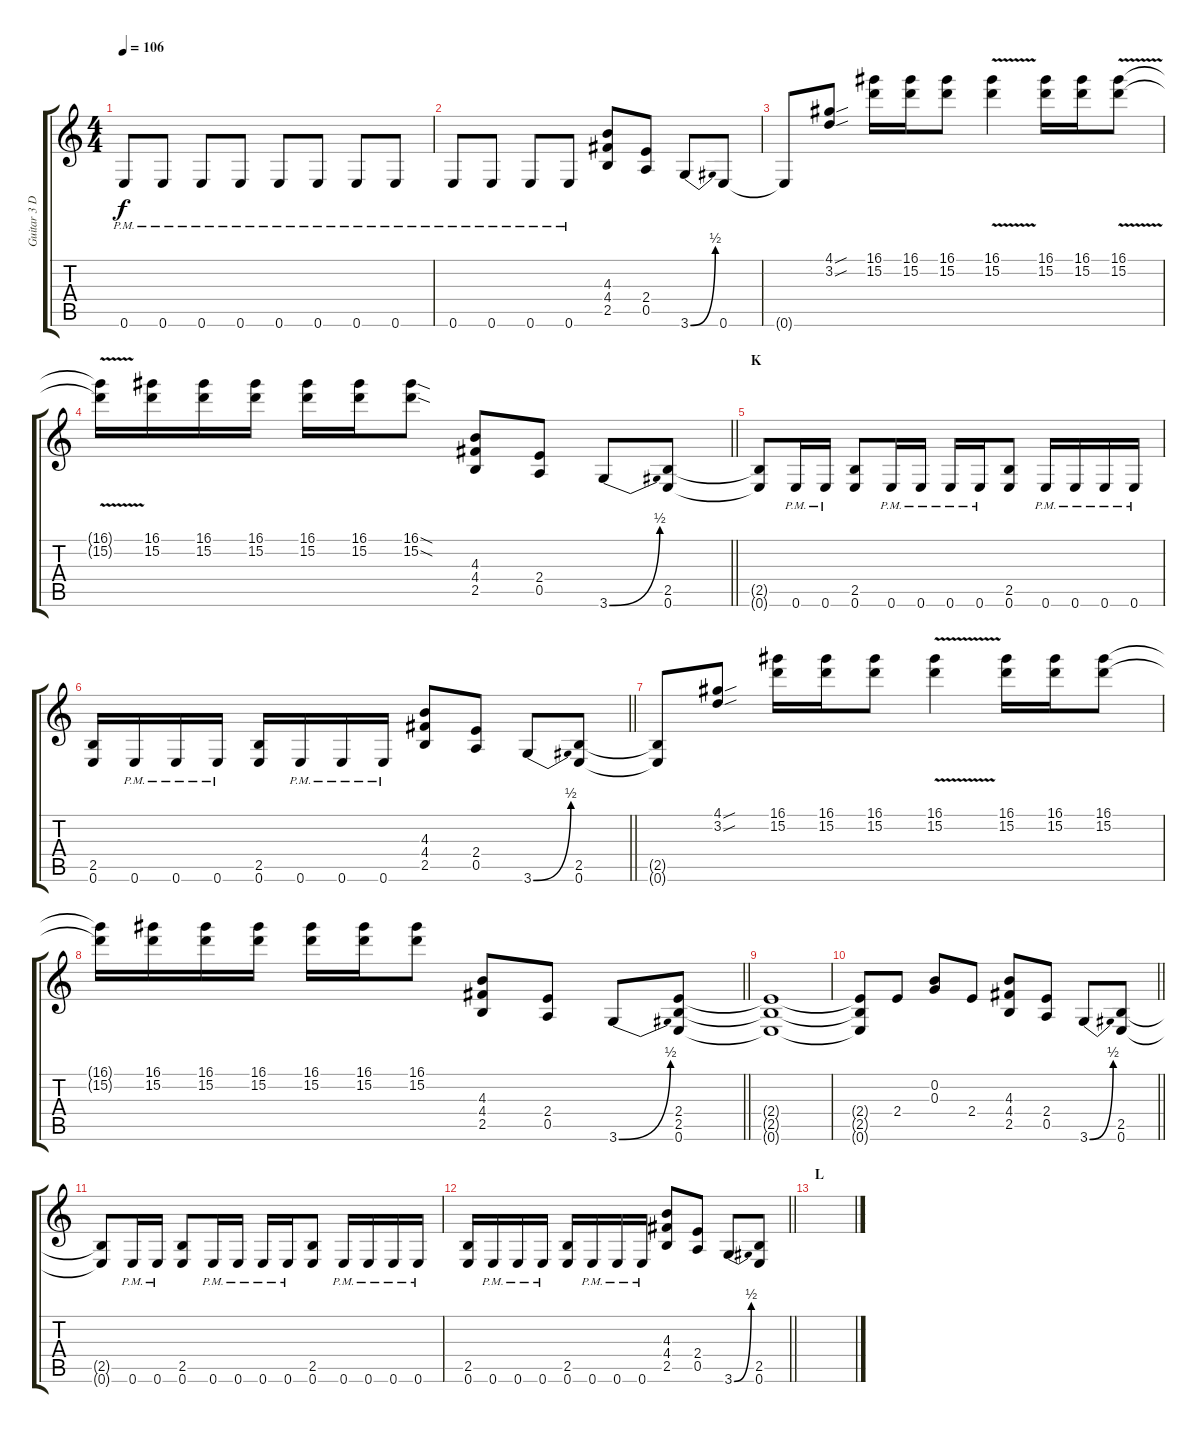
\track ("Guitar 3 DISTORTION" "Guitar 3 D") {instrument overdrivenguitar}
\staff {score tabs}
\tuning (E4 B3 G3 D3 A2 E2) {hide}
\ts (4 4)
\tempo 106
\clef g2
\ks c
0.6{pm}.8{dy f} 0.6{pm}.8 0.6{pm}.8 0.6{pm}.8 0.6{pm}.8 0.6{pm}.8 0.6{pm}.8 0.6{pm}.8 |
0.6{pm}.8 0.6{pm}.8 0.6{pm}.8 0.6{pm}.8 (4.3 4.4 2.5).8 (2.4 0.5).8 3.6{be (bend 0 0 60 2)}.8 0.6.8 |
0.6{t}.8 (4.1{sou} 3.2{sou}).8 (16.1 15.2).16 (16.1 15.2).16 (16.1 15.2).8 (16.1{v} 15.2{v}).4 (16.1 15.2).16 (16.1 15.2).16 (16.1{v} 15.2{v}).8 |
\barLineRight lightlight
(16.1{t} 15.2{t}).16 (16.1 15.2).16 (16.1 15.2).16 (16.1 15.2).16 (16.1 15.2).16 (16.1 15.2).16 (16.1{sod} 15.2{sod}).8 (4.3 4.4 2.5).8 (2.4 0.5).8 3.6{be (bend 0 0 60 2)}.8 (2.5 0.6).8 |
\section ("" "K")
(2.5{t} 0.6{t}).8 0.6{pm}.16 0.6{pm}.16 (2.5 0.6).8 0.6{pm}.16 0.6{pm}.16 0.6{pm}.16 0.6{pm}.16 (2.5 0.6).8 0.6{pm}.16 0.6{pm}.16 0.6{pm}.16 0.6{pm}.16 |
\barLineRight lightlight
(2.5 0.6).16 0.6{pm}.16 0.6{pm}.16 0.6{pm}.16 (2.5 0.6).16 0.6{pm}.16 0.6{pm}.16 0.6{pm}.16 (4.3 4.4 2.5).8 (2.4 0.5).8 3.6{be (bend 0 0 60 2)}.8 (2.5 0.6).8 |
(2.5{t} 0.6{t}).8 (4.1{sou} 3.2{sou}).8 (16.1 15.2).16 (16.1 15.2).16 (16.1 15.2).8 (16.1{v} 15.2{v}).4 (16.1 15.2).16 (16.1 15.2).16 (16.1 15.2).8 |
\barLineRight lightlight
(16.1{t} 15.2{t}).16 (16.1 15.2).16 (16.1 15.2).16 (16.1 15.2).16 (16.1 15.2).16 (16.1 15.2).16 (16.1 15.2).8 (4.3 4.4 2.5).8 (2.4 0.5).8 3.6{be (bend 0 0 60 2)}.8 (2.4 2.5 0.6).8 |
(2.4{t} 2.5{t} 0.6{t}).1 |
\barLineRight lightlight
(2.4{t} 2.5{t} 0.6{t}).8 2.4.8 (0.2 0.3).8 2.4.8 (4.3 4.4 2.5).8 (2.4 0.5).8 3.6{be (bend 0 0 60 2)}.8 (2.5 0.6).8 |
(2.5{t} 0.6{t}).8 0.6{pm}.16 0.6{pm}.16 (2.5 0.6).8 0.6{pm}.16 0.6{pm}.16 0.6{pm}.16 0.6{pm}.16 (2.5 0.6).8 0.6{pm}.16 0.6{pm}.16 0.6{pm}.16 0.6{pm}.16 |
\barLineRight lightlight
(2.5 0.6).16 0.6{pm}.16 0.6{pm}.16 0.6{pm}.16 (2.5 0.6).16 0.6{pm}.16 0.6{pm}.16 0.6{pm}.16 (4.3 4.4 2.5).8 (2.4 0.5).8 3.6{be (bend 0 0 60 2)}.8 (2.5 0.6).8 |
\section ("" "L")
